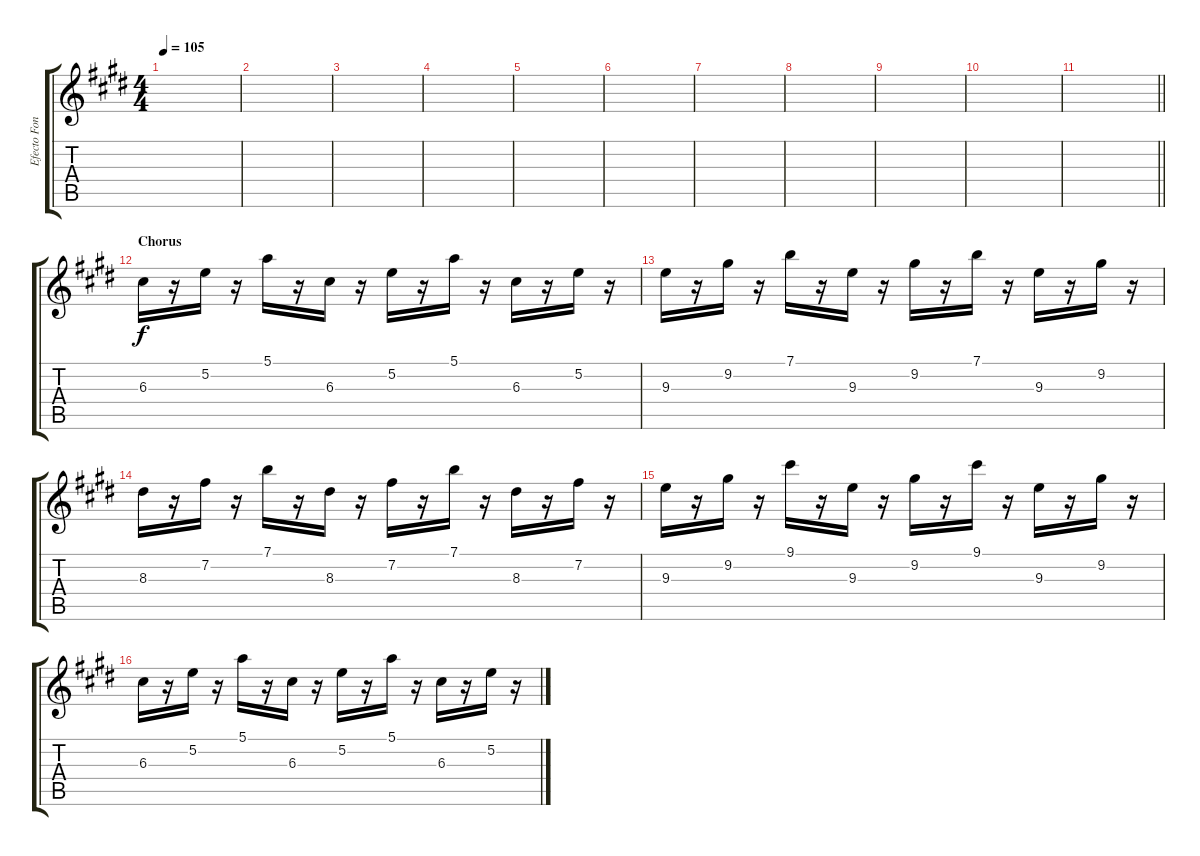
\track ("Efecto Fondo 2" "Efecto Fon") {instrument synthbass1}
\staff {score tabs}
\tuning (E4 B3 G3 D3 A2 E2) {hide}
\ts (4 4)
\tempo 105
\clef g2
\ks c#minor
|
|
|
|
|
|
|
|
|
|
\barLineRight lightlight
|
\section ("" "Chorus")
6.3.16 r.16 5.2.16 r.16 5.1.16 r.16 6.3.16 r.16 5.2.16 r.16 5.1.16 r.16 6.3.16 r.16 5.2.16 r.16 |
9.3.16 r.16 9.2.16 r.16 7.1.16 r.16 9.3.16 r.16 9.2.16 r.16 7.1.16 r.16 9.3.16 r.16 9.2.16 r.16 |
8.3.16 r.16 7.2.16 r.16 7.1.16 r.16 8.3.16 r.16 7.2.16 r.16 7.1.16 r.16 8.3.16 r.16 7.2.16 r.16 |
9.3.16 r.16 9.2.16 r.16 9.1.16 r.16 9.3.16 r.16 9.2.16 r.16 9.1.16 r.16 9.3.16 r.16 9.2.16 r.16 |
6.3.16 r.16 5.2.16 r.16 5.1.16 r.16 6.3.16 r.16 5.2.16 r.16 5.1.16 r.16 6.3.16 r.16 5.2.16 r.16
